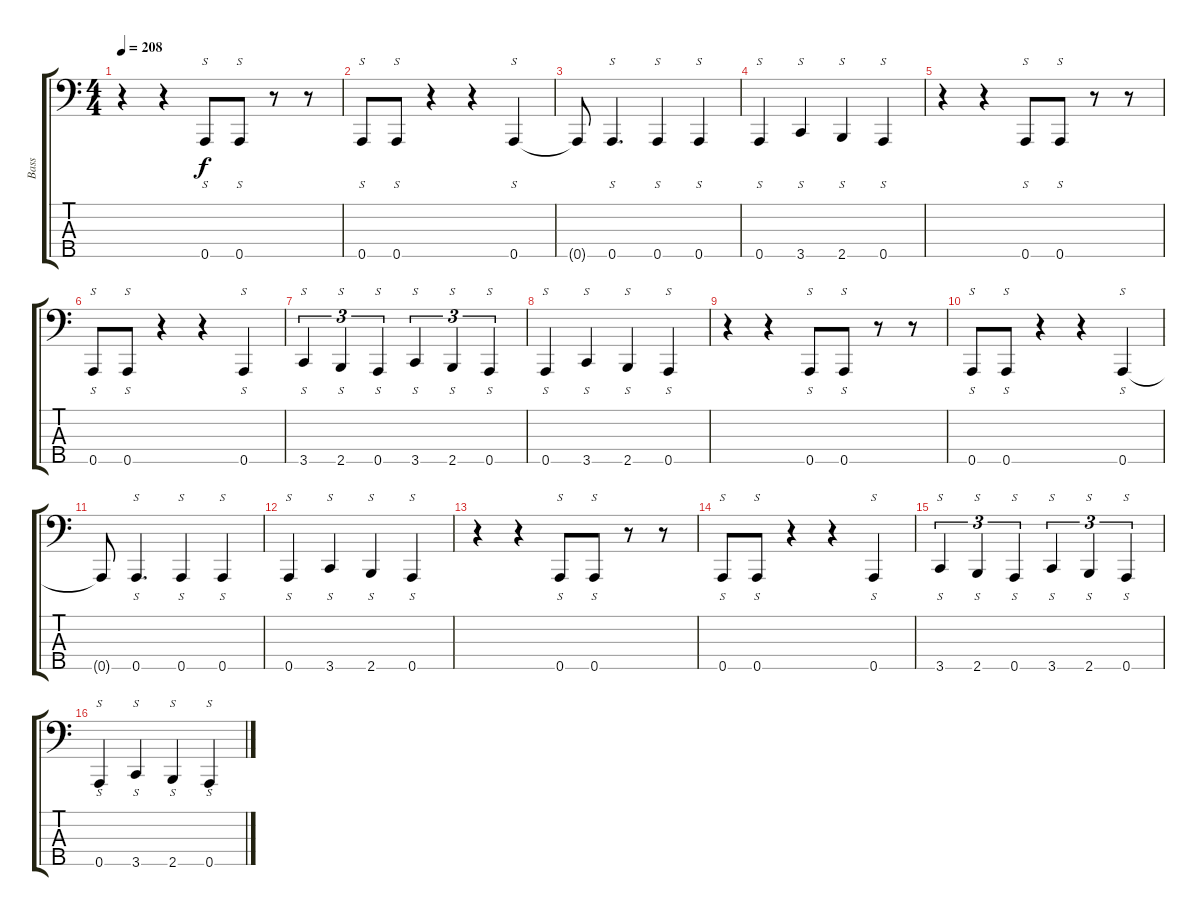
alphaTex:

\track ("Bass" "Bass") {instrument electricbassfinger}
\staff {score tabs}
\tuning (Gb2 D2 A1 E1 A0) {hide}
\ts (4 4)
\tempo 208
\clef f4
\ks c
r.4{dy f} r.4 0.5.8{s} 0.5.8{s} r.8 r.8 |
0.5.8{s} 0.5.8{s} r.4 r.4 0.5.4{s} |
0.5{t}.8 0.5.4{s d} 0.5.4{s} 0.5.4{s} |
0.5.4{s} 3.5.4{s} 2.5.4{s} 0.5.4{s} |
r.4 r.4 0.5.8{s} 0.5.8{s} r.8 r.8 |
0.5.8{s} 0.5.8{s} r.4 r.4 0.5.4{s} |
3.5.4{s tu (3 2)} 2.5.4{s tu (3 2)} 0.5.4{s tu (3 2)} 3.5.4{s tu (3 2)} 2.5.4{s tu (3 2)} 0.5.4{s tu (3 2)} |
0.5.4{s} 3.5.4{s} 2.5.4{s} 0.5.4{s} |
r.4 r.4 0.5.8{s} 0.5.8{s} r.8 r.8 |
0.5.8{s} 0.5.8{s} r.4 r.4 0.5.4{s} |
0.5{t}.8 0.5.4{s d} 0.5.4{s} 0.5.4{s} |
0.5.4{s} 3.5.4{s} 2.5.4{s} 0.5.4{s} |
r.4 r.4 0.5.8{s} 0.5.8{s} r.8 r.8 |
0.5.8{s} 0.5.8{s} r.4 r.4 0.5.4{s} |
3.5.4{s tu (3 2)} 2.5.4{s tu (3 2)} 0.5.4{s tu (3 2)} 3.5.4{s tu (3 2)} 2.5.4{s tu (3 2)} 0.5.4{s tu (3 2)} |
0.5.4{s} 3.5.4{s} 2.5.4{s} 0.5.4{s}
